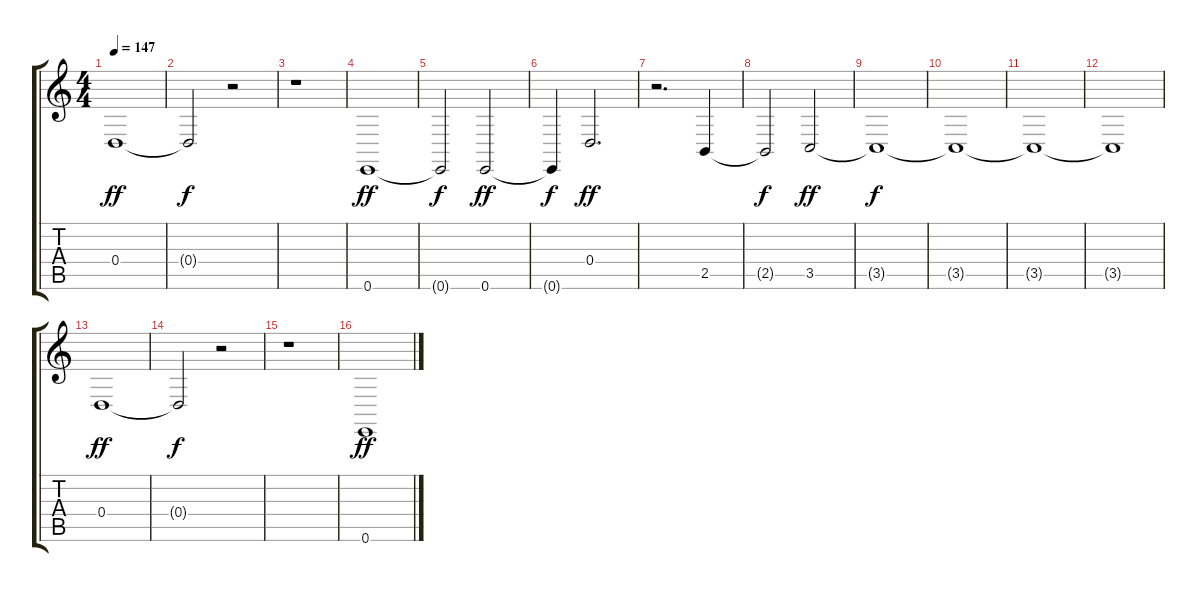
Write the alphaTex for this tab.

\track "" {instrument stringensemble1}
\staff {score tabs}
\tuning (E4 B3 G3 D3 A2 E2) {hide}
\ts (4 4)
\tempo 147
\clef g2
\ks c
0.4.1{dy ff} |
0.4{t}.2{dy f} r.2 |
r.1 |
0.6.1{dy ff} |
0.6{t}.2{dy f} 0.6.2{dy ff} |
0.6{t}.4{dy f} 0.4.2{d dy ff} |
r.2{d} 2.5.4 |
2.5{t}.2{dy f} 3.5.2{dy ff} |
3.5{t}.1{dy f} |
3.5{t}.1 |
3.5{t}.1 |
3.5{t}.1 |
0.4.1{dy ff} |
0.4{t}.2{dy f} r.2 |
r.1 |
0.6.1{dy ff}
